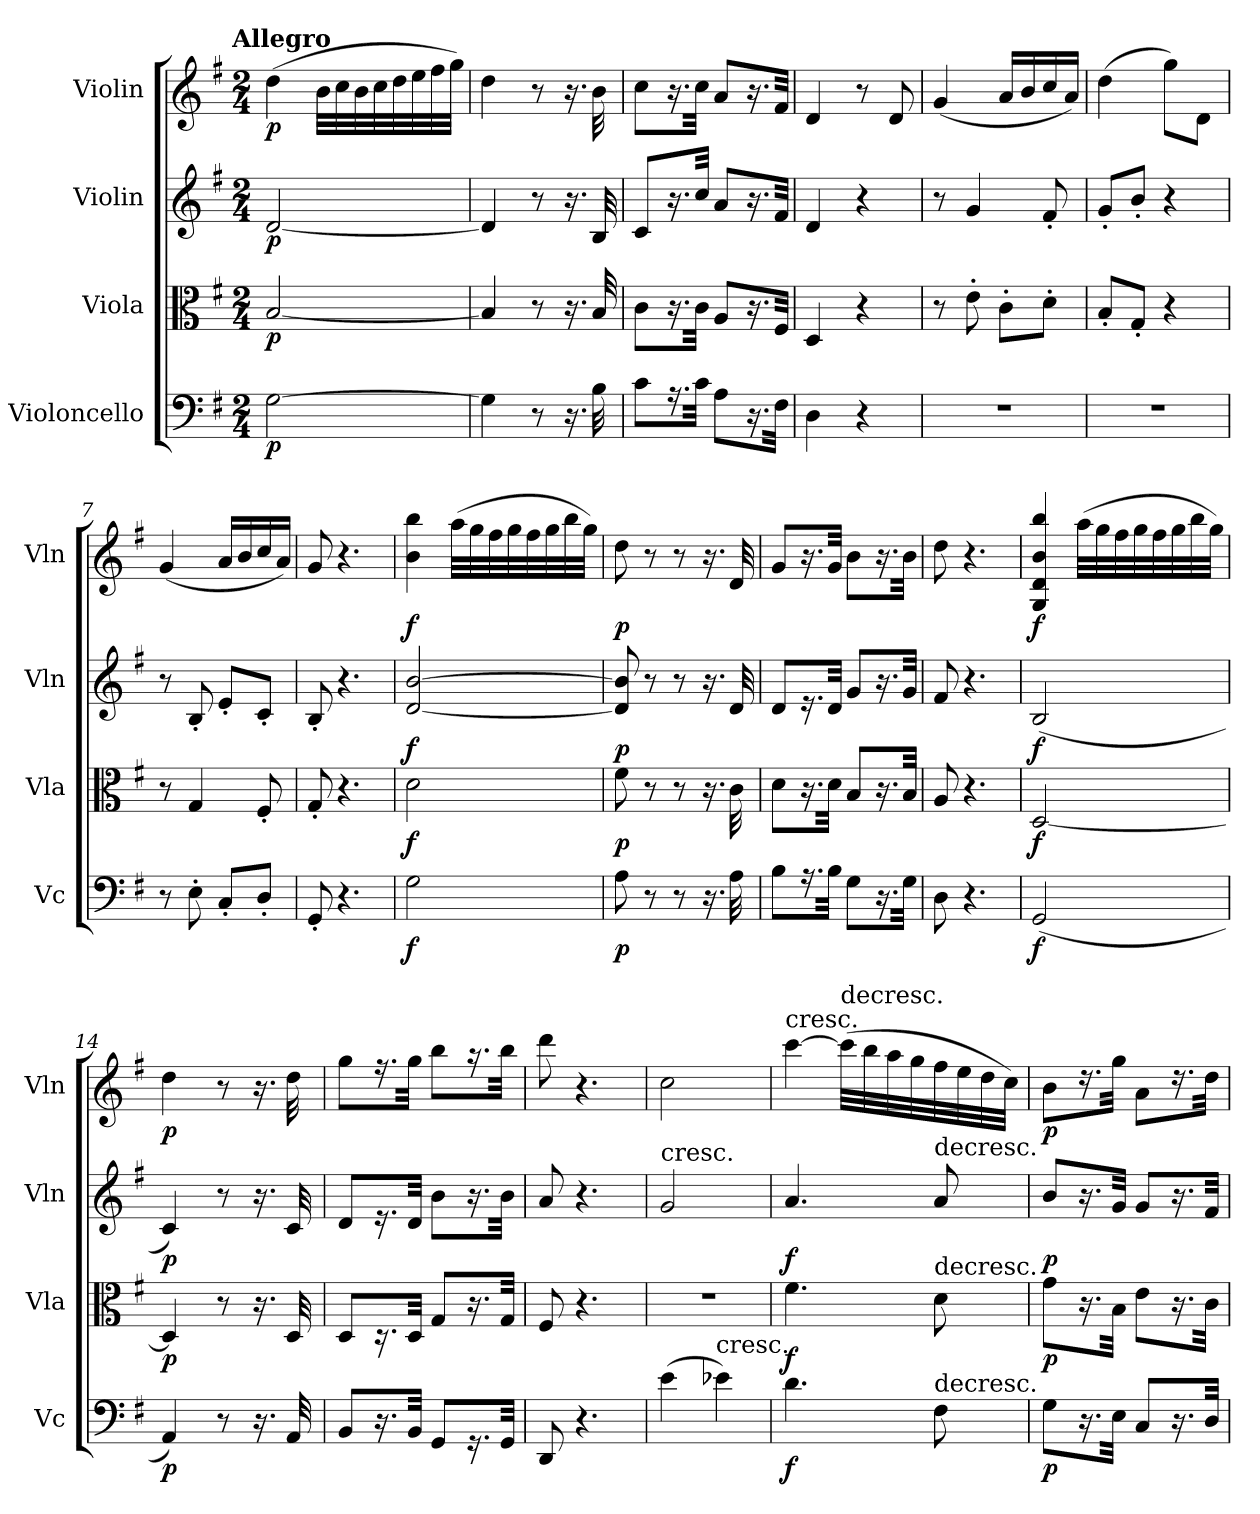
**kern	**dynam	**kern	**dynam	**kern	**dynam	**kern	**dynam
*part4	*part4	*part3	*part3	*part2	*part2	*part1	*part1
*staff4	*staff4	*staff3	*staff3	*staff2	*staff2	*staff1	*staff1
*I"Violoncello	*	*I"Viola	*	*I"Violin	*	*I"Violin	*
*I'Vc	*	*I'Vla	*	*I'Vln	*	*I'Vln	*
*clefF4	*	*clefC3	*	*clefG2	*	*clefG2	*
*k[f#]	*	*k[f#]	*	*k[f#]	*	*k[f#]	*
*G:	*	*G:	*	*G:	*	*G:	*
!!LO:TX:omd:t=Allegro
*M2/4	*	*M2/4	*	*M2/4	*	*M2/4	*
*MM120	*	*MM120	*	*MM120	*	*MM120	*
=1	=1	=1	=1	=1	=1	=1	=1
[2G\	p	[2B/	p	[2d/	p	(4dd\	p
.	.	.	.	.	.	32b\LLL	.
.	.	.	.	.	.	32cc\	.
.	.	.	.	.	.	32b\	.
.	.	.	.	.	.	32cc\	.
.	.	.	.	.	.	32dd\	.
.	.	.	.	.	.	32ee\	.
.	.	.	.	.	.	32ff#\	.
.	.	.	.	.	.	32gg\JJJ)	.
=2	=2	=2	=2	=2	=2	=2	=2
4G\]	.	4B/]	.	4d/]	.	4dd\	.
8r	.	8r	.	8r	.	8r	.
16.r	.	16.r	.	16.r	.	16.r	.
32B\	.	32B/	.	32B/	.	32b\	.
=3	=3	=3	=3	=3	=3	=3	=3
8c\L	.	8c\L	.	8c/L	.	8cc\L	.
16.r	.	16.r	.	16.r	.	16.r	.
32c\Jkk	.	32c\Jkk	.	32cc/Jkk	.	32cc\Jkk	.
8A\L	.	8A/L	.	8a/L	.	8a/L	.
16.r	.	16.r	.	16.r	.	16.r	.
32F#\Jkk	.	32F#/Jkk	.	32f#/Jkk	.	32f#/Jkk	.
=4	=4	=4	=4	=4	=4	=4	=4
4D\	.	4D/	.	4d/	.	4d/	.
4r	.	4r	.	4r	.	8r	.
.	.	.	.	.	.	8d/	.
=5	=5	=5	=5	=5	=5	=5	=5
2r	.	8r	.	8r	.	(4g/	.
.	.	8e'\	.	4g/	.	.	.
.	.	8c'\L	.	.	.	16a/LL	.
.	.	.	.	.	.	16b/	.
.	.	8d'\J	.	8f#'/	.	16cc/	.
.	.	.	.	.	.	16a/JJ)	.
=6	=6	=6	=6	=6	=6	=6	=6
2r	.	8B'/L	.	8g'/L	.	(4dd\	.
.	.	8G'/J	.	8b'/J	.	.	.
.	.	4r	.	4r	.	8gg\L)	.
.	.	.	.	.	.	8d\J	.
=7	=7	=7	=7	=7	=7	=7	=7
8r	.	8r	.	8r	.	(4g/	.
8E'\	.	4G/	.	8B'/	.	.	.
8C'/L	.	.	.	8e'/L	.	16a/LL	.
.	.	.	.	.	.	16b/	.
8D'/J	.	8F#'/	.	8c'/J	.	16cc/	.
.	.	.	.	.	.	16a/JJ)	.
=8	=8	=8	=8	=8	=8	=8	=8
8GG'/	.	8G'/	.	8B'/	.	8g/	.
4.r	.	4.r	.	4.r	.	4.r	.
=9	=9	=9	=9	=9	=9	=9	=9
2G\	f	2d\	f	[2d/ [2b/	f	4b\ 4bb\	f
.	.	.	.	.	.	(32aa\LLL	.
.	.	.	.	.	.	32gg\	.
.	.	.	.	.	.	32ff#\	.
.	.	.	.	.	.	32gg\	.
.	.	.	.	.	.	32ff#\	.
.	.	.	.	.	.	32gg\	.
.	.	.	.	.	.	32bb\	.
.	.	.	.	.	.	32gg\JJJ)	.
=10	=10	=10	=10	=10	=10	=10	=10
8A\	p	8f#\	p	8d]/ 8b]/	p	8dd\	p
8r	.	8r	.	8r	.	8r	.
8r	.	8r	.	8r	.	8r	.
16.r	.	16.r	.	16.r	.	16.r	.
32A\	.	32c\	.	32d/	.	32d/	.
=11	=11	=11	=11	=11	=11	=11	=11
8B\L	.	8d\L	.	8d/L	.	8g/L	.
16.r	.	16.r	.	16.r	.	16.r	.
32B\Jkk	.	32d\Jkk	.	32d/Jkk	.	32g/Jkk	.
8G\L	.	8B/L	.	8g/L	.	8b\L	.
16.r	.	16.r	.	16.r	.	16.r	.
32G\Jkk	.	32B/Jkk	.	32g/Jkk	.	32b\Jkk	.
=12	=12	=12	=12	=12	=12	=12	=12
8D\	.	8A/	.	8f#/	.	8dd\	.
4.r	.	4.r	.	4.r	.	4.r	.
=13	=13	=13	=13	=13	=13	=13	=13
(2GG/	f	[2D/	f	(2B/	f	4G/ 4d/ 4b/ 4bb/	f
.	.	.	.	.	.	(32aa\LLL	.
.	.	.	.	.	.	32gg\	.
.	.	.	.	.	.	32ff#\	.
.	.	.	.	.	.	32gg\	.
.	.	.	.	.	.	32ff#\	.
.	.	.	.	.	.	32gg\	.
.	.	.	.	.	.	32bb\	.
.	.	.	.	.	.	32gg\JJJ)	.
=14	=14	=14	=14	=14	=14	=14	=14
4AA/)	p	4D/]	p	4c/)	p	4dd\	p
8r	.	8r	.	8r	.	8r	.
16.r	.	16.r	.	16.r	.	16.r	.
32AA/	.	32D/	.	32c/	.	32dd\	.
=15	=15	=15	=15	=15	=15	=15	=15
8BB/L	.	8D/L	.	8d/L	.	8gg\L	.
16.r	.	16.r	.	16.r	.	16.r	.
32BB/Jkk	.	32D/Jkk	.	32d/Jkk	.	32gg\Jkk	.
8GG/L	.	8G/L	.	8b\L	.	8bb\L	.
16.r	.	16.r	.	16.r	.	16.r	.
32GG/Jkk	.	32G/Jkk	.	32b\Jkk	.	32bb\Jkk	.
=16	=16	=16	=16	=16	=16	=16	=16
8DD/	.	8F#/	.	8a/	.	8ddd\	.
4.r	.	4.r	.	4.r	.	4.r	.
=17	=17	=17	=17	=17	=17	=17	=17
!	!	!	!	!LO:TX:t=cresc.	!	!	!
(4e\	.	2r	.	2g/	.	2cc\	.
!LO:TX:t=cresc.	!	!	!	!	!	!	!
4e-X\)	.	.	.	.	.	.	.
=18	=18	=18	=18	=18	=18	=18	=18
!	!	!	!	!	!	!LO:TX:t=cresc.	!
4.d\	f	4.f#\	f	4.a/	f	[4ccc\	.
!	!	!	!	!	!	!LO:TX:t=decresc.	!
.	.	.	.	.	.	(32ccc\LLL]	.
.	.	.	.	.	.	32bb\	.
.	.	.	.	.	.	32aa\	.
.	.	.	.	.	.	32gg\	.
!	!	!	!	!LO:TX:t=decresc.	!	!	!
!	!	!LO:TX:t=decresc.	!	!	!	!	!
!LO:TX:t=decresc.	!	!	!	!	!	!	!
8F#\	.	8d\	.	8a/	.	32ff#\	.
.	.	.	.	.	.	32ee\	.
.	.	.	.	.	.	32dd\	.
.	.	.	.	.	.	32cc\JJJ)	.
=19	=19	=19	=19	=19	=19	=19	=19
8G\L	p	8g\L	p	8b/L	p	8b\L	p
16.r	.	16.r	.	16.r	.	16.r	.
32E\Jkk	.	32B\Jkk	.	32g/Jkk	.	32gg\Jkk	.
8C/L	.	8e\L	.	8g/L	.	8a\L	.
16.r	.	16.r	.	16.r	.	16.r	.
32D/Jkk	.	32c\Jkk	.	32f#/Jkk	.	32dd\Jkk	.
=	=	=	=	=	=	=	=
*-	*-	*-	*-	*-	*-	*-	*-
